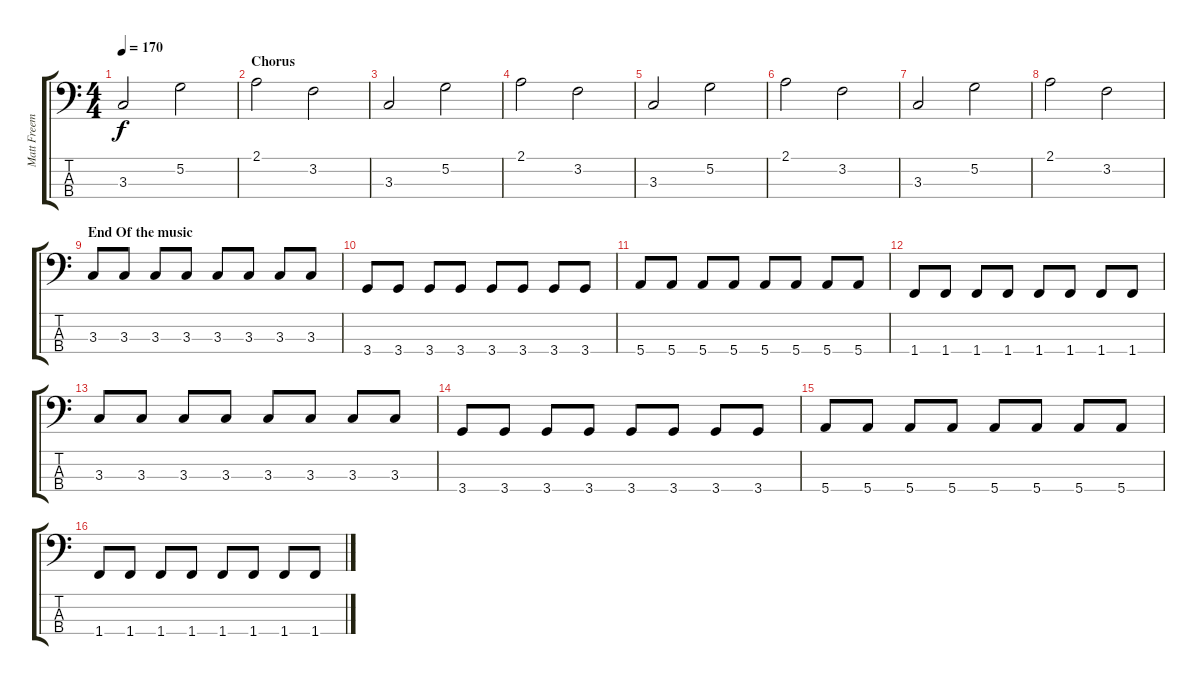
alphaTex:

\track ("Matt Freeman" "Matt Freem") {instrument electricbasspick}
\staff {score tabs}
\tuning (G2 D2 A1 E1) {hide}
\ts (4 4)
\tempo 170
\clef f4
\ks c
3.3.2{dy f} 5.2.2 |
\section ("" "Chorus")
2.1.2 3.2.2 |
3.3.2 5.2.2 |
2.1.2 3.2.2 |
3.3.2 5.2.2 |
2.1.2 3.2.2 |
3.3.2 5.2.2 |
2.1.2 3.2.2 |
\section ("" "End Of the music")
3.3.8 3.3.8 3.3.8 3.3.8 3.3.8 3.3.8 3.3.8 3.3.8 |
3.4.8 3.4.8 3.4.8 3.4.8 3.4.8 3.4.8 3.4.8 3.4.8 |
5.4.8 5.4.8 5.4.8 5.4.8 5.4.8 5.4.8 5.4.8 5.4.8 |
1.4.8 1.4.8 1.4.8 1.4.8 1.4.8 1.4.8 1.4.8 1.4.8 |
3.3.8 3.3.8 3.3.8 3.3.8 3.3.8 3.3.8 3.3.8 3.3.8 |
3.4.8 3.4.8 3.4.8 3.4.8 3.4.8 3.4.8 3.4.8 3.4.8 |
5.4.8 5.4.8 5.4.8 5.4.8 5.4.8 5.4.8 5.4.8 5.4.8 |
1.4.8 1.4.8 1.4.8 1.4.8 1.4.8 1.4.8 1.4.8 1.4.8
